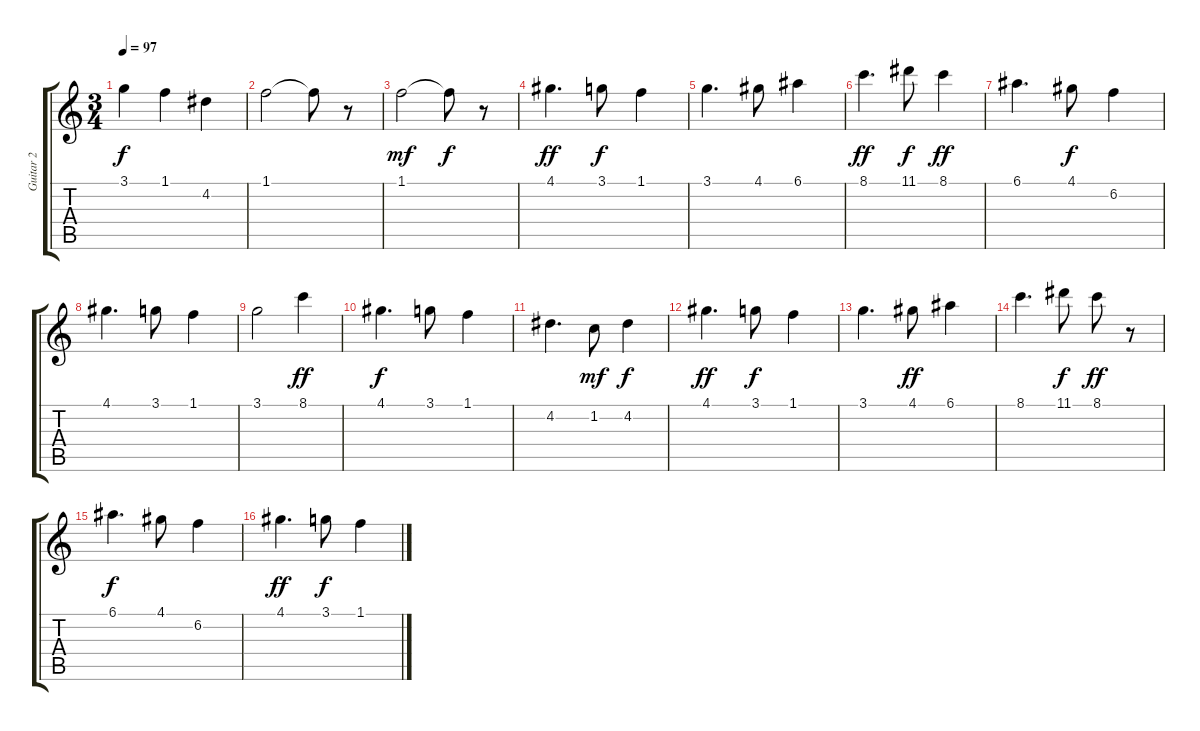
\track ("Guitar 2" "Guitar 2") {instrument acousticguitarnylon}
\staff {score tabs}
\tuning (E4 B3 G3 D3 A2 E2) {hide}
\ts (3 4)
\tempo 97
\clef g2
\ks c
3.1.4{dy f} 1.1.4 4.2.4 |
1.1.2 1.1{t}.8 r.8 |
1.1.2{dy mf} 1.1{t}.8{dy f} r.8 |
4.1.4{d dy ff} 3.1.8{dy f} 1.1.4 |
3.1.4{d} 4.1.8 6.1.4 |
8.1.4{d dy ff} 11.1.8{dy f} 8.1.4{dy ff} |
6.1.4{d} 4.1.8{dy f} 6.2.4 |
4.1.4{d} 3.1.8 1.1.4 |
3.1.2 8.1.4{dy ff} |
4.1.4{d dy f} 3.1.8 1.1.4 |
4.2.4{d} 1.2.8{dy mf} 4.2.4{dy f} |
4.1.4{d dy ff} 3.1.8{dy f} 1.1.4 |
3.1.4{d} 4.1.8{dy ff} 6.1.4 |
8.1.4{d} 11.1.8{dy f} 8.1.8{dy ff} r.8 |
6.1.4{d dy f} 4.1.8 6.2.4 |
4.1.4{d dy ff} 3.1.8{dy f} 1.1.4
